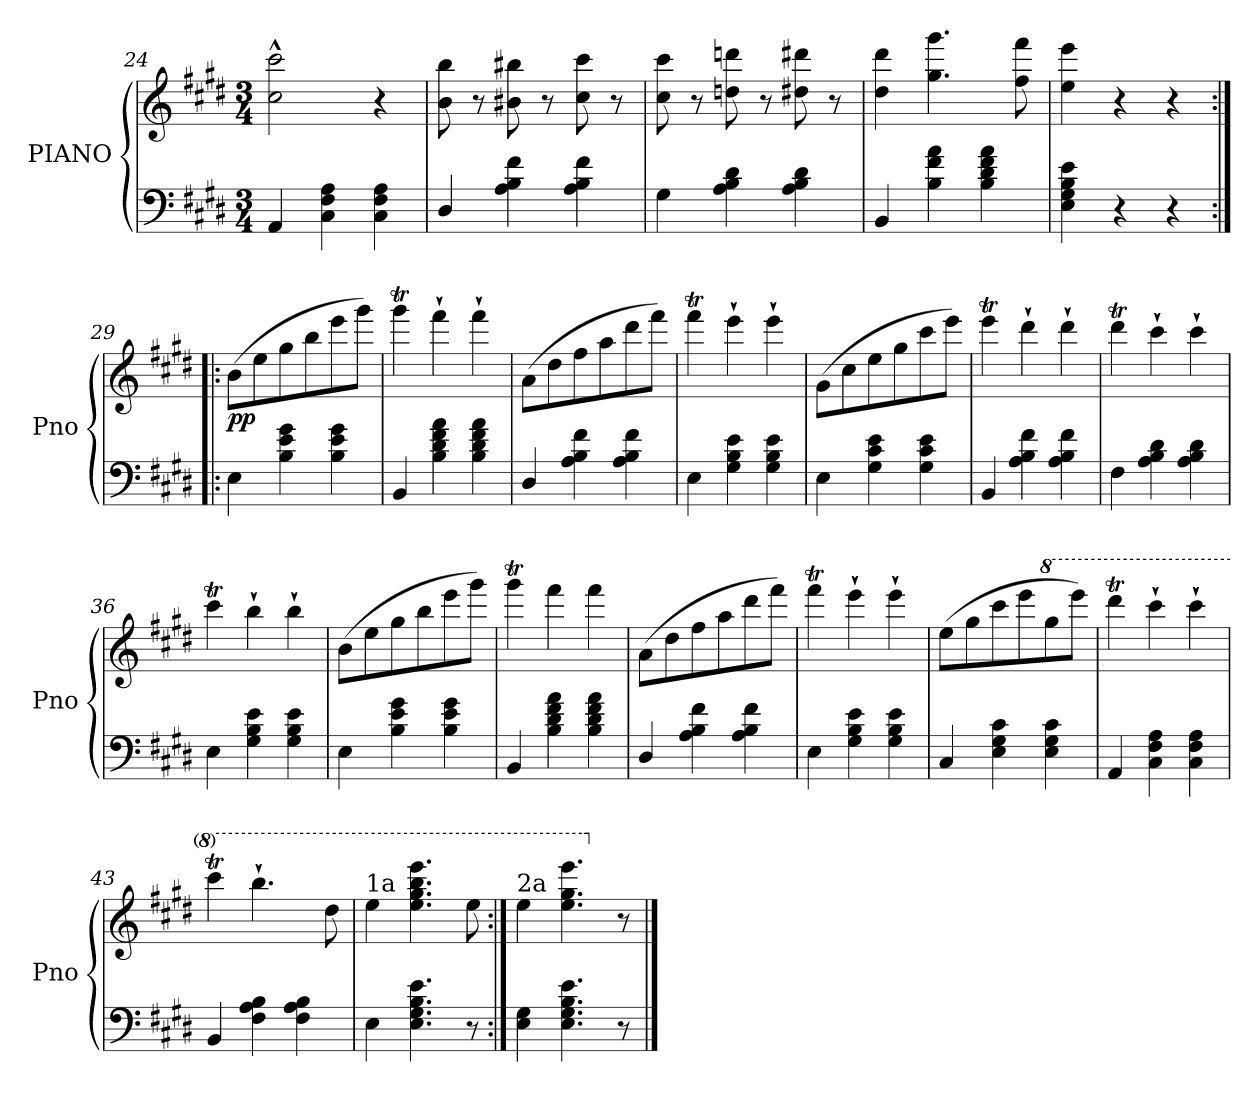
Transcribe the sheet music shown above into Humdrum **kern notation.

**kern	**kern	**dynam
*part2	*part1	*part1
*staff2	*staff1	*staff1
*I"PIANO	*I"PIANO	*
*I'Pno	*I'Pno	*
*clefF4	*clefG2	*
*k[f#c#g#d#]	*k[f#c#g#d#]	*
*E:	*E:	*
*M3/4	*M3/4	*
=24	=24	=24
4AA/	2cc#^^\ 2ccc#^^\	.
4C#\ 4F#\ 4A\	.	.
4C#\ 4F#\ 4A\	4r	.
=25	=25	=25
4D#/	8b\ 8bb\	.
.	8r	.
4A\ 4B\ 4f#\	8b#X\ 8bb#X\	.
.	8r	.
4A\ 4B\ 4f#\	8cc#\ 8ccc#\	.
.	8r	.
=26	=26	=26
4G#\	8cc#\ 8ccc#\	.
.	8r	.
4A\ 4B\ 4d#\	8ddn\ 8dddn\	.
.	8r	.
4A\ 4B\ 4d#\	8dd#X\ 8ddd#X\	.
.	8r	.
=27	=27	=27
4BB/	4dd#\ 4ddd#\	.
4B\ 4f#\ 4a\	4.gg#\ 4.ggg#\	.
4B\ 4d#\ 4f#\ 4a\	.	.
.	8ff#\ 8fff#\	.
=28	=28	=28
4E\ 4G#\ 4B\ 4e\	4ee\ 4eee\	.
4r	4r	.
4r	4r	.
=29:|!|:	=29:|!|:	=29:|!|:
4E\	(8b\L	p.p.
.	8ee\	.
4B\ 4e\ 4g#\	8gg#\	.
.	8bb\	.
4B\ 4e\ 4g#\	8eee\	.
.	8ggg#\J)	.
=30	=30	=30
4BB/	4ggg#t\	.
4B\ 4d#\ 4f#\ 4a\	4fff#`\	.
4B\ 4d#\ 4f#\ 4a\	4fff#`\	.
=31	=31	=31
4D#/	(8a\L	.
.	8dd#\	.
4A\ 4B\ 4f#\	8ff#\	.
.	8aa\	.
4A\ 4B\ 4f#\	8ddd#\	.
.	8fff#\J)	.
=32	=32	=32
4E\	4fff#T\	.
4G#\ 4B\ 4e\	4eee`\	.
4G#\ 4B\ 4e\	4eee`\	.
=33	=33	=33
4E\	(8g#\L	.
.	8cc#\	.
4G#\ 4c#\ 4e\	8ee\	.
.	8gg#\	.
4G#\ 4c#\ 4e\	8ccc#\	.
.	8eee\J)	.
=34	=34	=34
4BB/	4eeeT\	.
4A\ 4B\ 4f#\	4ddd#`\	.
4A\ 4B\ 4f#\	4ddd#`\	.
=35	=35	=35
4F#\	4ddd#t\	.
4A\ 4B\ 4d#\	4ccc#`\	.
4A\ 4B\ 4d#\	4ccc#`\	.
=36	=36	=36
4E\	4ccc#T\	.
4G#\ 4B\ 4e\	4bb`\	.
4G#\ 4B\ 4e\	4bb`\	.
=37	=37	=37
4E\	(8b\L	.
.	8ee\	.
4B\ 4e\ 4g#\	8gg#\	.
.	8bb\	.
4B\ 4e\ 4g#\	8eee\	.
.	8ggg#\J)	.
=38	=38	=38
4BB/	4ggg#t\	.
4B\ 4d#\ 4f#\ 4a\	4fff#\	.
4B\ 4d#\ 4f#\ 4a\	4fff#\	.
=39	=39	=39
4D#/	(8a\L	.
.	8dd#\	.
4A\ 4B\ 4f#\	8ff#\	.
.	8aa\	.
4A\ 4B\ 4f#\	8ddd#\	.
.	8fff#\J)	.
=40	=40	=40
4E\	4fff#T\	.
4G#\ 4B\ 4e\	4eee`\	.
4G#\ 4B\ 4e\	4eee`\	.
=41	=41	=41
4C#/	(8ee\L	.
.	8gg#\	.
4E\ 4G#\ 4c#\	8ccc#\	.
.	8eee\	.
*	*8va	*
4E\ 4G#\ 4c#\	8ggg#\	.
.	8eeee\J)	.
=42	=42	=42
4AA/	4dddd#t\	.
4C#\ 4F#\ 4A\	4cccc#`\	.
4C#\ 4F#\ 4A\	4cccc#`\	.
=43	=43	=43
4BB/	4cccc#T\	.
4F#\ 4A\ 4B\	4.bbb`\	.
4F#\ 4A\ 4B\	.	.
.	8ddd#\	.
=44	=44	=44
!	!LO:TX:a:t=1a	!
4E\	4eee\	.
4.E\ 4.G#\ 4.B\ 4.e\	4.eee\ 4.ggg#\ 4.bbb\ 4.eeee\	.
8r	8eee\	.
=45:|!	=45:|!	=45:|!
!	!LO:TX:a:t=2a	!
4E\ 4G#\	4eee\	.
4.E\ 4.G#\ 4.B\ 4.e\	4.eee\ 4.ggg#\ 4.eeee\	.
*	*X8va	*
8r	8r	.
==	==	==
*-	*-	*-
